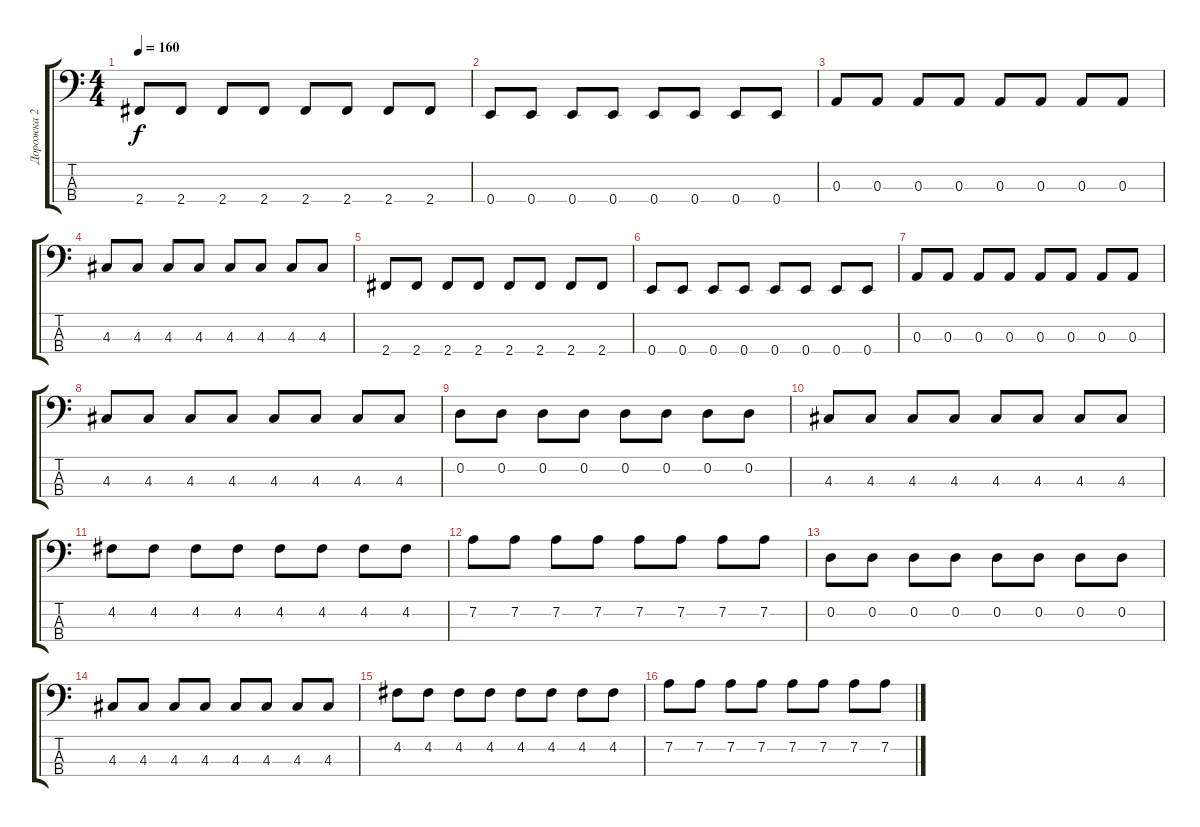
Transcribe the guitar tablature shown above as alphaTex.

\track ("Дорожка 2" "Дорожка 2") {instrument electricbassfinger}
\staff {score tabs}
\tuning (G2 D2 A1 E1) {hide}
\ts (4 4)
\tempo 160
\clef f4
\ks c
2.4.8{dy f} 2.4.8 2.4.8 2.4.8 2.4.8 2.4.8 2.4.8 2.4.8 |
0.4.8 0.4.8 0.4.8 0.4.8 0.4.8 0.4.8 0.4.8 0.4.8 |
0.3.8 0.3.8 0.3.8 0.3.8 0.3.8 0.3.8 0.3.8 0.3.8 |
4.3.8 4.3.8 4.3.8 4.3.8 4.3.8 4.3.8 4.3.8 4.3.8 |
2.4.8 2.4.8 2.4.8 2.4.8 2.4.8 2.4.8 2.4.8 2.4.8 |
0.4.8 0.4.8 0.4.8 0.4.8 0.4.8 0.4.8 0.4.8 0.4.8 |
0.3.8 0.3.8 0.3.8 0.3.8 0.3.8 0.3.8 0.3.8 0.3.8 |
4.3.8 4.3.8 4.3.8 4.3.8 4.3.8 4.3.8 4.3.8 4.3.8 |
0.2.8 0.2.8 0.2.8 0.2.8 0.2.8 0.2.8 0.2.8 0.2.8 |
4.3.8 4.3.8 4.3.8 4.3.8 4.3.8 4.3.8 4.3.8 4.3.8 |
4.2.8 4.2.8 4.2.8 4.2.8 4.2.8 4.2.8 4.2.8 4.2.8 |
7.2.8 7.2.8 7.2.8 7.2.8 7.2.8 7.2.8 7.2.8 7.2.8 |
0.2.8 0.2.8 0.2.8 0.2.8 0.2.8 0.2.8 0.2.8 0.2.8 |
4.3.8 4.3.8 4.3.8 4.3.8 4.3.8 4.3.8 4.3.8 4.3.8 |
4.2.8 4.2.8 4.2.8 4.2.8 4.2.8 4.2.8 4.2.8 4.2.8 |
7.2.8 7.2.8 7.2.8 7.2.8 7.2.8 7.2.8 7.2.8 7.2.8
